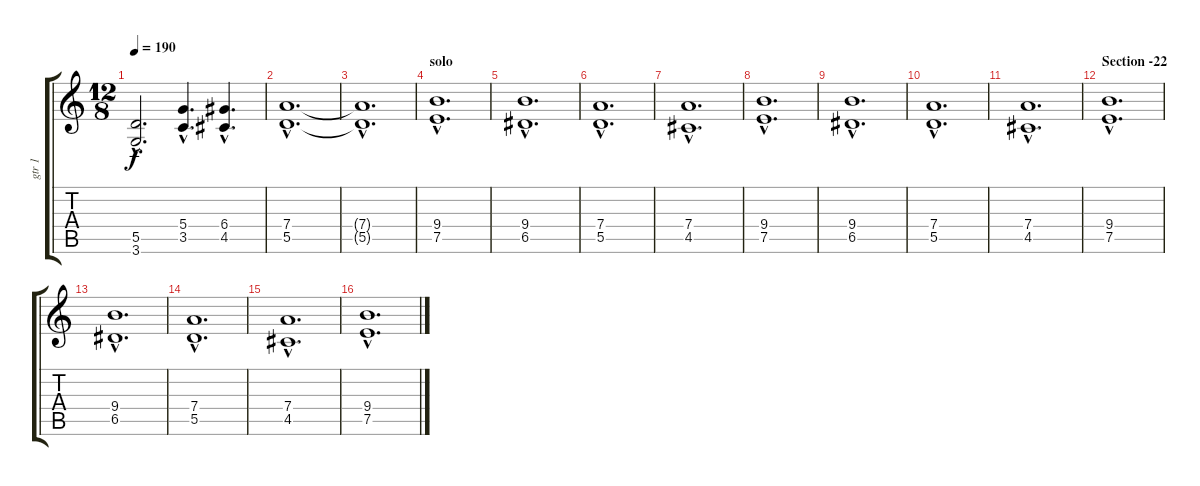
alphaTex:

\track ("gtr 1" "gtr 1") {instrument distortionguitar}
\staff {score tabs}
\tuning (E4 B3 G3 D3 A2 E2) {hide}
\ts (12 8)
\tempo 190
\clef g2
\ks c
(5.5{hac t} 3.6{hac t}).2{d dy f} (5.4{hac} 3.5{hac}).4{d} (6.4{hac} 4.5{hac}).4{d} |
(7.4{hac} 5.5{hac}).1{d} |
(7.4{hac t} 5.5{hac t}).1{d} |
\section ("" "solo")
(9.4{hac} 7.5{hac}).1{d} |
(9.4{hac} 6.5{hac}).1{d} |
(7.4{hac} 5.5{hac}).1{d} |
(7.4{hac} 4.5{hac}).1{d} |
(9.4{hac} 7.5{hac}).1{d} |
(9.4{hac} 6.5{hac}).1{d} |
(7.4{hac} 5.5{hac}).1{d} |
(7.4{hac} 4.5{hac}).1{d} |
\section ("" "Section -22")
(9.4{hac} 7.5{hac}).1{d} |
(9.4{hac} 6.5{hac}).1{d} |
(7.4{hac} 5.5{hac}).1{d} |
(7.4{hac} 4.5{hac}).1{d} |
(9.4{hac} 7.5{hac}).1{d}
